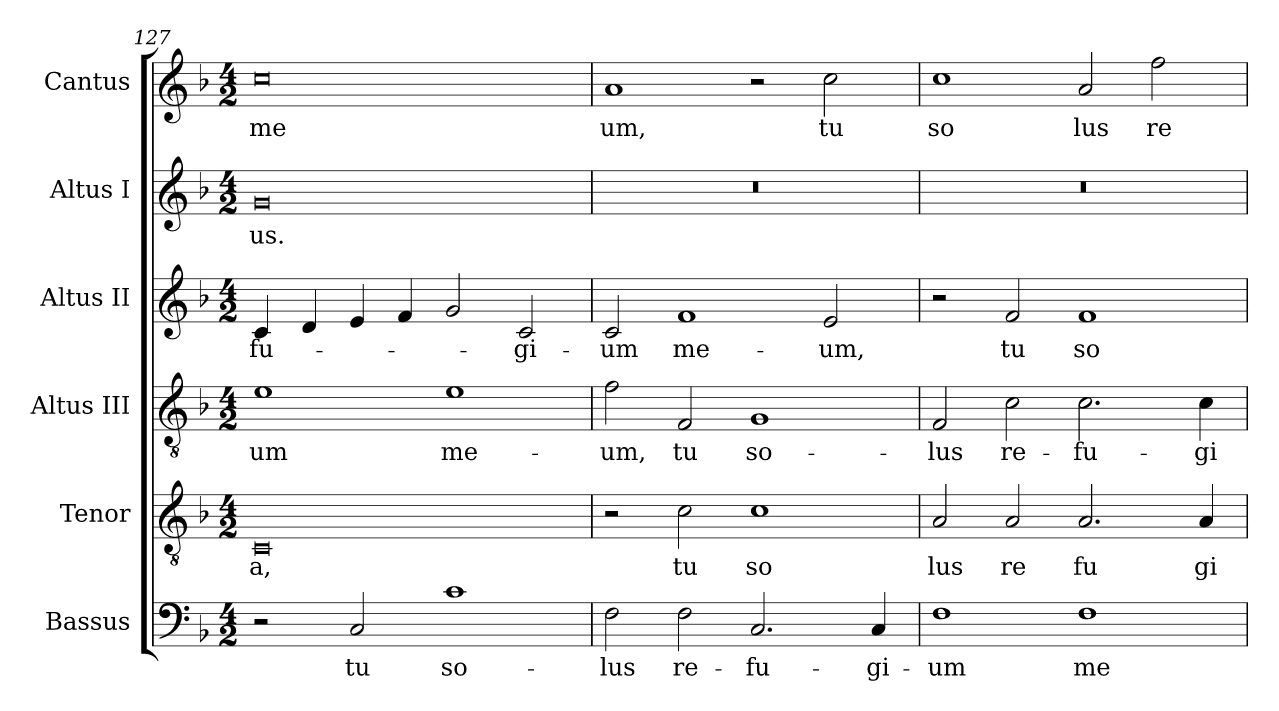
**kern	**text	**kern	**text	**kern	**text	**kern	**text	**kern	**text	**kern	**text
*part6	*part6	*part5	*part5	*part4	*part4	*part3	*part3	*part2	*part2	*part1	*part1
*staff6	*staff6	*staff5	*staff5	*staff4	*staff4	*staff3	*staff3	*staff2	*staff2	*staff1	*staff1
*I"Bassus	*	*I"Tenor	*	*I"Altus III	*	*I"Altus II	*	*I"Altus I	*	*I"Cantus	*
*I'Bassus	*	*I'Tenor	*	*I'Altus III	*	*I'Altus II	*	*I'Altus I	*	*I'Cantus	*
!!LO:PB:g=z
*clefF4	*	*clefGv2	*	*clefGv2	*	*clefG2	*	*clefG2	*	*clefG2	*
*ITrd-3c-5	*	*ITrd-3c-5	*	*ITrd-3c-5	*	*ITrd-3c-5	*	*	*	*ITrd-3c-5	*
*k[b-e-]	*	*k[b-e-]	*	*k[b-e-]	*	*k[b-e-]	*	*k[b-]	*	*k[b-e-]	*
*B-:	*	*B-:	*	*B-:	*	*B-:	*	*F:	*	*B-:	*
*M4/2	*	*M4/2	*	*M4/2	*	*M4/2	*	*M4/2	*	*M4/2	*
=127	=127	=127	=127	=127	=127	=127	=127	=127	=127	=127	=127
!	!	!	!LO:LY:b:cj	!	!LO:LY:b:cj	!	!LO:LY:b:cj	!	!LO:LY:b:cj	!	!LO:LY:b:cj
2r	.	0F	-a,	1a	um	4f/	-fu-	0g	us.	0ff	me
.	.	.	.	.	.	4g/	.	.	.	.	.
!	!LO:LY:b:cj	!	!	!	!	!	!	!	!	!	!
2F/	tu	.	.	.	.	4a/	.	.	.	.	.
.	.	.	.	.	.	4b-/	.	.	.	.	.
!	!LO:LY:b:cj	!	!	!	!LO:LY:b:cj	!	!	!	!	!	!
1f	so-	.	.	1a	me-	2cc/	.	.	.	.	.
!	!	!	!	!	!	!	!LO:LY:b:cj	!	!	!	!
.	.	.	.	.	.	2f/	-gi-	.	.	.	.
=128	=128	=128	=128	=128	=128	=128	=128	=128	=128	=128	=128
!	!LO:LY:b:cj	!	!	!	!LO:LY:b:cj	!	!LO:LY:b:cj	!	!	!	!LO:LY:b:cj
2B-\	-lus	2r	.	2b-\	-um,	2f/	-um	0r	.	1dd	um,
!	!LO:LY:b:cj	!	!LO:LY:b:cj	!	!LO:LY:b:cj	!	!LO:LY:b:cj	!	!	!	!
2B-\	re-	2f\	tu	2B-/	tu	1b-	me-	.	.	.	.
!	!LO:LY:b:cj	!	!LO:LY:b:cj	!	!LO:LY:b:cj	!	!	!	!	!	!
2.F/	-fu-	1f	so	1c	so-	.	.	.	.	2r	.
!	!	!	!	!	!	!	!LO:LY:b:cj	!	!	!	!LO:LY:b:cj
.	.	.	.	.	.	2a/	-um,	.	.	2ff\	tu
!	!LO:LY:b:cj	!	!	!	!	!	!	!	!	!	!
4F/	-gi-	.	.	.	.	.	.	.	.	.	.
=129	=129	=129	=129	=129	=129	=129	=129	=129	=129	=129	=129
!	!LO:LY:b:cj	!	!LO:LY:b:cj	!	!LO:LY:b:cj	!	!	!	!	!	!LO:LY:b:cj
1B-	-um	2d/	lus	2B-/	-lus	2r	.	0r	.	1ff	so
!	!	!	!LO:LY:b:cj	!	!LO:LY:b:cj	!	!LO:LY:b:cj	!	!	!	!
.	.	2d/	re	2f\	re-	2b-/	tu	.	.	.	.
!	!LO:LY:b:cj	!	!LO:LY:b:cj	!	!LO:LY:b:cj	!	!LO:LY:b:cj	!	!	!	!LO:LY:b:cj
1B-	me-	2.d/	fu	2.f\	-fu-	1b-	so-	.	.	2dd/	lus
!	!	!	!	!	!	!	!	!	!	!	!LO:LY:b:cj
.	.	.	.	.	.	.	.	.	.	2bb-\	re
!	!	!	!LO:LY:b:cj	!	!LO:LY:b:cj	!	!	!	!	!	!
.	.	4d/	gi	4f\	-gi-	.	.	.	.	.	.
=	=	=	=	=	=	=	=	=	=	=	=
*-	*-	*-	*-	*-	*-	*-	*-	*-	*-	*-	*-
